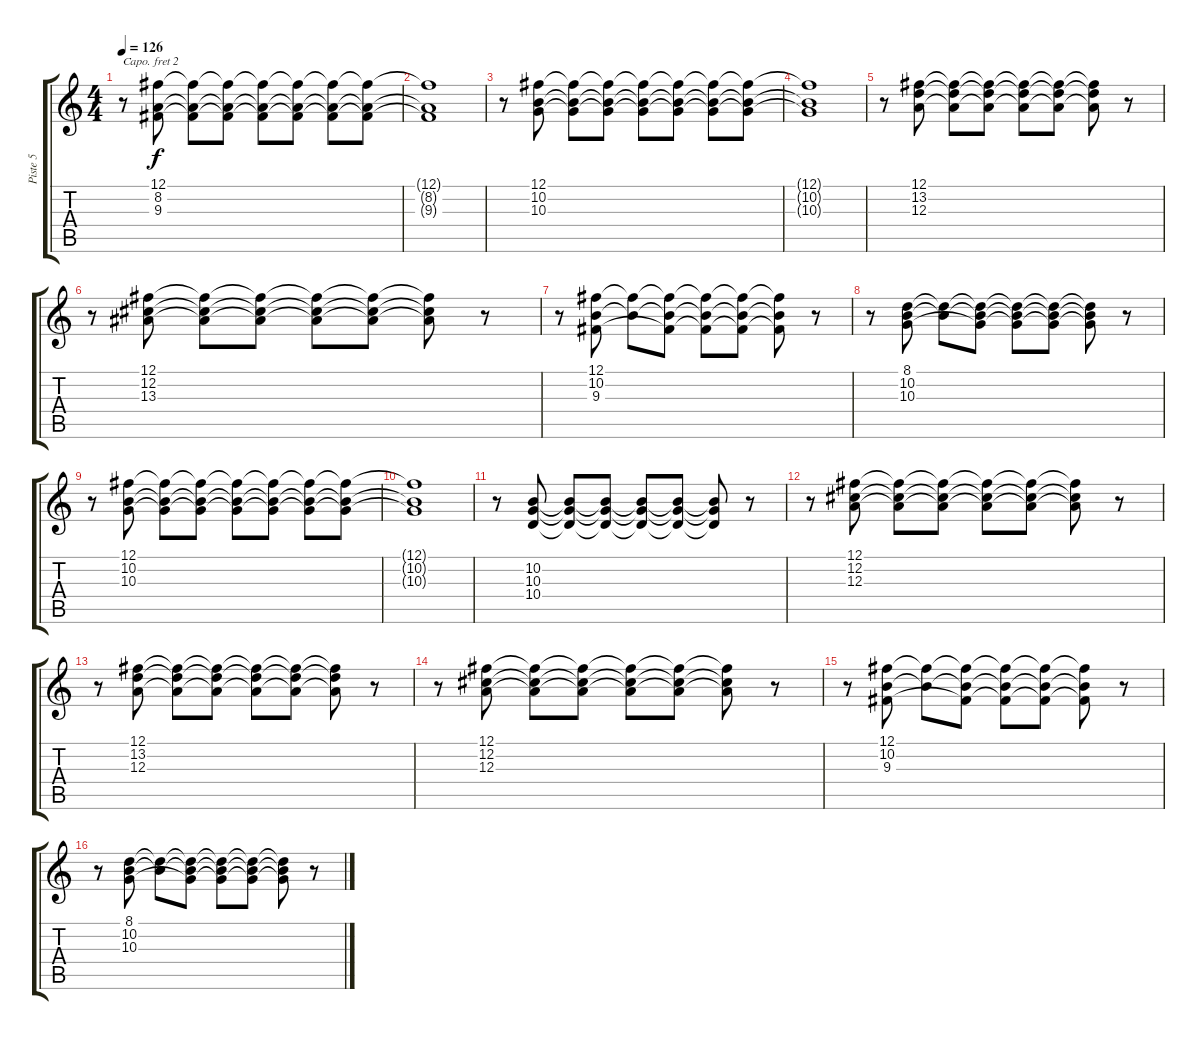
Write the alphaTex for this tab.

\track ("Piste 5" "Piste 5") {instrument blownbottle}
\staff {score tabs}
\capo 2
\tuning (E4 B3 G3 D3 A2 E2) {hide}
\ts (4 4)
\tempo 126
\clef g2
\ks c
r.8{dy f volume 0} (12.1 8.2 9.3).8{volume 4} (12.1{t} 8.2{t} 9.3{t}).8 (12.1{t} 8.2{t} 9.3{t}).8{volume 9} (12.1{t} 8.2{t} 9.3{t}).8 (12.1{t} 8.2{t} 9.3{t}).8 (12.1{t} 8.2{t} 9.3{t}).8 (12.1{t} 8.2{t} 9.3{t}).8 |
(12.1{t} 8.2{t} 9.3{t}).1 |
r.8{volume 0} (12.1 10.2 10.3).8{volume 4} (12.1{t} 10.2{t} 10.3{t}).8 (12.1{t} 10.2{t} 10.3{t}).8{volume 9} (12.1{t} 10.2{t} 10.3{t}).8 (12.1{t} 10.2{t} 10.3{t}).8 (12.1{t} 10.2{t} 10.3{t}).8 (12.1{t} 10.2{t} 10.3{t}).8 |
(12.1{t} 10.2{t} 10.3{t}).1 |
r.8{volume 0} (12.1 13.2 12.3).8{volume 5} (12.1{t} 13.2{t} 12.3{t}).8 (12.1{t} 13.2{t} 12.3{t}).8{volume 12} (12.1{t} 13.2{t} 12.3{t}).8 (12.1{t} 13.2{t} 12.3{t}).8 (12.1{t} 13.2{t} 12.3{t}).8 r.8{volume 0} |
r.8{volume 0} (12.1 12.2 13.3).8{volume 5} (12.1{t} 12.2{t} 13.3{t}).8 (12.1{t} 12.2{t} 13.3{t}).8{volume 12} (12.1{t} 12.2{t} 13.3{t}).8 (12.1{t} 12.2{t} 13.3{t}).8 (12.1{t} 12.2{t} 13.3{t}).8 r.8{volume 0} |
r.8{volume 0} (12.1 10.2 9.3).8{volume 5} (12.1{t} 10.2{t}).8 (12.1{t} 10.2{t} 9.3{t}).8{volume 12} (12.1{t} 10.2{t} 9.3{t}).8 (12.1{t} 10.2{t} 9.3{t}).8 (12.1{t} 10.2{t} 9.3{t}).8 r.8{volume 0} |
r.8{volume 0} (8.1 10.2 10.3).8{volume 5} (8.1{t} 10.2{t}).8 (8.1{t} 10.2{t} 10.3{t}).8{volume 12} (8.1{t} 10.2{t} 10.3{t}).8 (8.1{t} 10.2{t} 10.3{t}).8 (8.1{t} 10.2{t} 10.3{t}).8 r.8{volume 0} |
r.8{volume 0} (12.1 10.2 10.3).8{volume 5} (12.1{t} 10.2{t} 10.3{t}).8 (12.1{t} 10.2{t} 10.3{t}).8{volume 14} (12.1{t} 10.2{t} 10.3{t}).8 (12.1{t} 10.2{t} 10.3{t}).8 (12.1{t} 10.2{t} 10.3{t}).8 (12.1{t} 10.2{t} 10.3{t}).8 |
(12.1{t} 10.2{t} 10.3{t}).1 |
r.8{volume 0} (10.2 10.3 10.4).8{volume 5} (10.2{t} 10.3{t} 10.4{t}).8 (10.2{t} 10.3{t} 10.4{t}).8{volume 14} (10.2{t} 10.3{t} 10.4{t}).8 (10.2{t} 10.3{t} 10.4{t}).8 (10.2{t} 10.3{t} 10.4{t}).8 r.8{volume 0} |
r.8{volume 0} (12.1 12.2 12.3).8{volume 5} (12.1{t} 12.2{t} 12.3{t}).8 (12.1{t} 12.2{t} 12.3{t}).8{volume 15} (12.1{t} 12.2{t} 12.3{t}).8 (12.1{t} 12.2{t} 12.3{t}).8 (12.1{t} 12.2{t} 12.3{t}).8 r.8 |
r.8{volume 0} (12.1 13.2 12.3).8{volume 5} (12.1{t} 13.2{t} 12.3{t}).8 (12.1{t} 13.2{t} 12.3{t}).8{volume 12} (12.1{t} 13.2{t} 12.3{t}).8 (12.1{t} 13.2{t} 12.3{t}).8 (12.1{t} 13.2{t} 12.3{t}).8 r.8{volume 0} |
r.8{volume 0} (12.1 12.2 12.3).8{volume 5} (12.1{t} 12.2{t} 12.3{t}).8 (12.1{t} 12.2{t} 12.3{t}).8{volume 12} (12.1{t} 12.2{t} 12.3{t}).8 (12.1{t} 12.2{t} 12.3{t}).8 (12.1{t} 12.2{t} 12.3{t}).8 r.8{volume 0} |
r.8{volume 0} (12.1 10.2 9.3).8{volume 5} (12.1{t} 10.2{t}).8 (12.1{t} 10.2{t} 9.3{t}).8{volume 12} (12.1{t} 10.2{t} 9.3{t}).8 (12.1{t} 10.2{t} 9.3{t}).8 (12.1{t} 10.2{t} 9.3{t}).8 r.8{volume 0} |
r.8{volume 0} (8.1 10.2 10.3).8{volume 5} (8.1{t} 10.2{t}).8 (8.1{t} 10.2{t} 10.3{t}).8{volume 12} (8.1{t} 10.2{t} 10.3{t}).8 (8.1{t} 10.2{t} 10.3{t}).8 (8.1{t} 10.2{t} 10.3{t}).8 r.8{volume 0}
